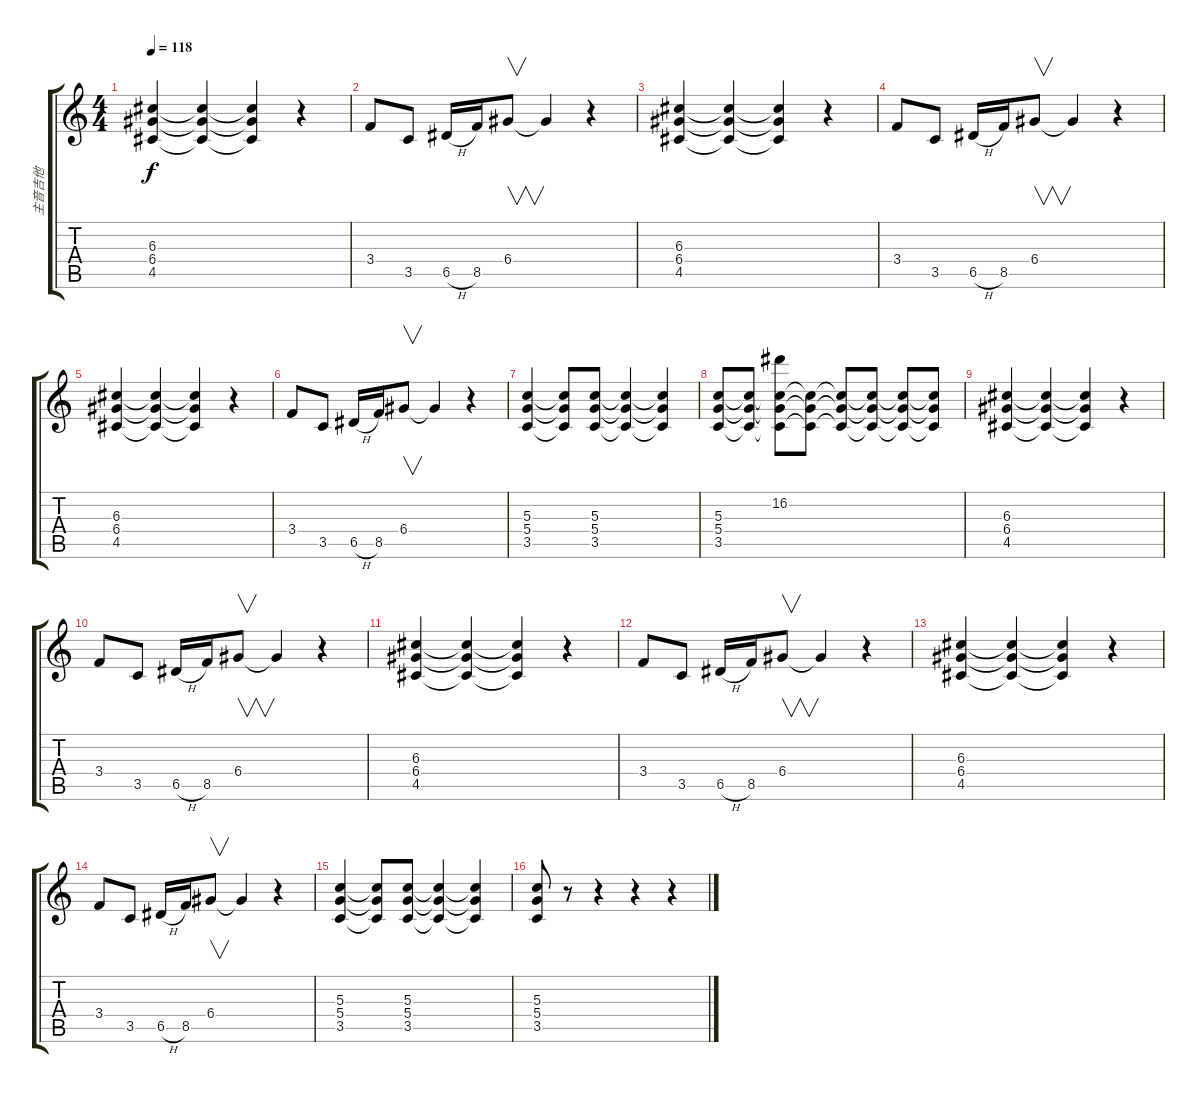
\track ("主音吉他" "主音吉他") {instrument distortionguitar}
\staff {score tabs}
\tuning (E4 B3 G3 D3 A2 E2) {hide}
\ts (4 4)
\tempo 118
\clef g2
\ks c
(6.3 6.4 4.5).4{dy f volume 16} (6.3{t} 6.4{t} 4.5{t}).4 (6.3{t} 6.4{t} 4.5{t}).4 r.4 |
3.4.8 3.5.8 6.5{h}.16 8.5.16 6.4.8{v} 6.4{t}.4 r.4 |
(6.3 6.4 4.5).4 (6.3{t} 6.4{t} 4.5{t}).4 (6.3{t} 6.4{t} 4.5{t}).4 r.4 |
3.4.8 3.5.8 6.5{h}.16 8.5.16 6.4.8{v} 6.4{t}.4 r.4 |
(6.3 6.4 4.5).4 (6.3{t} 6.4{t} 4.5{t}).4 (6.3{t} 6.4{t} 4.5{t}).4 r.4 |
3.4.8 3.5.8 6.5{h}.16 8.5.16 6.4.8{v} 6.4{t}.4 r.4 |
(5.3 5.4 3.5).4 (5.3{t} 5.4{t} 3.5{t}).8 (5.3 5.4 3.5).8 (5.3{t} 5.4{t} 3.5{t}).4 (5.3{t} 5.4{t} 3.5{t}).4 |
(5.3 5.4 3.5).8 (5.3{t} 5.4{t} 3.5{t}).8 (16.2 5.3{t} 5.4{t} 3.5{t}).8 (5.3{t} 5.4{t} 3.5{t}).8 (5.3{t} 5.4{t} 3.5{t}).8 (5.3{t} 5.4{t} 3.5{t}).8 (5.3{t} 5.4{t} 3.5{t}).8 (5.3{t} 5.4{t} 3.5{t}).8 |
(6.3 6.4 4.5).4 (6.3{t} 6.4{t} 4.5{t}).4 (6.3{t} 6.4{t} 4.5{t}).4 r.4 |
3.4.8 3.5.8 6.5{h}.16 8.5.16 6.4.8{v} 6.4{t}.4 r.4 |
(6.3 6.4 4.5).4 (6.3{t} 6.4{t} 4.5{t}).4 (6.3{t} 6.4{t} 4.5{t}).4 r.4 |
3.4.8 3.5.8 6.5{h}.16 8.5.16 6.4.8{v} 6.4{t}.4 r.4 |
(6.3 6.4 4.5).4 (6.3{t} 6.4{t} 4.5{t}).4 (6.3{t} 6.4{t} 4.5{t}).4 r.4 |
3.4.8 3.5.8 6.5{h}.16 8.5.16 6.4.8{v} 6.4{t}.4 r.4 |
(5.3 5.4 3.5).4 (5.3{t} 5.4{t} 3.5{t}).8 (5.3 5.4 3.5).8 (5.3{t} 5.4{t} 3.5{t}).4 (5.3{t} 5.4{t} 3.5{t}).4 |
(5.3 5.4 3.5).8 r.8 r.4 r.4 r.4
